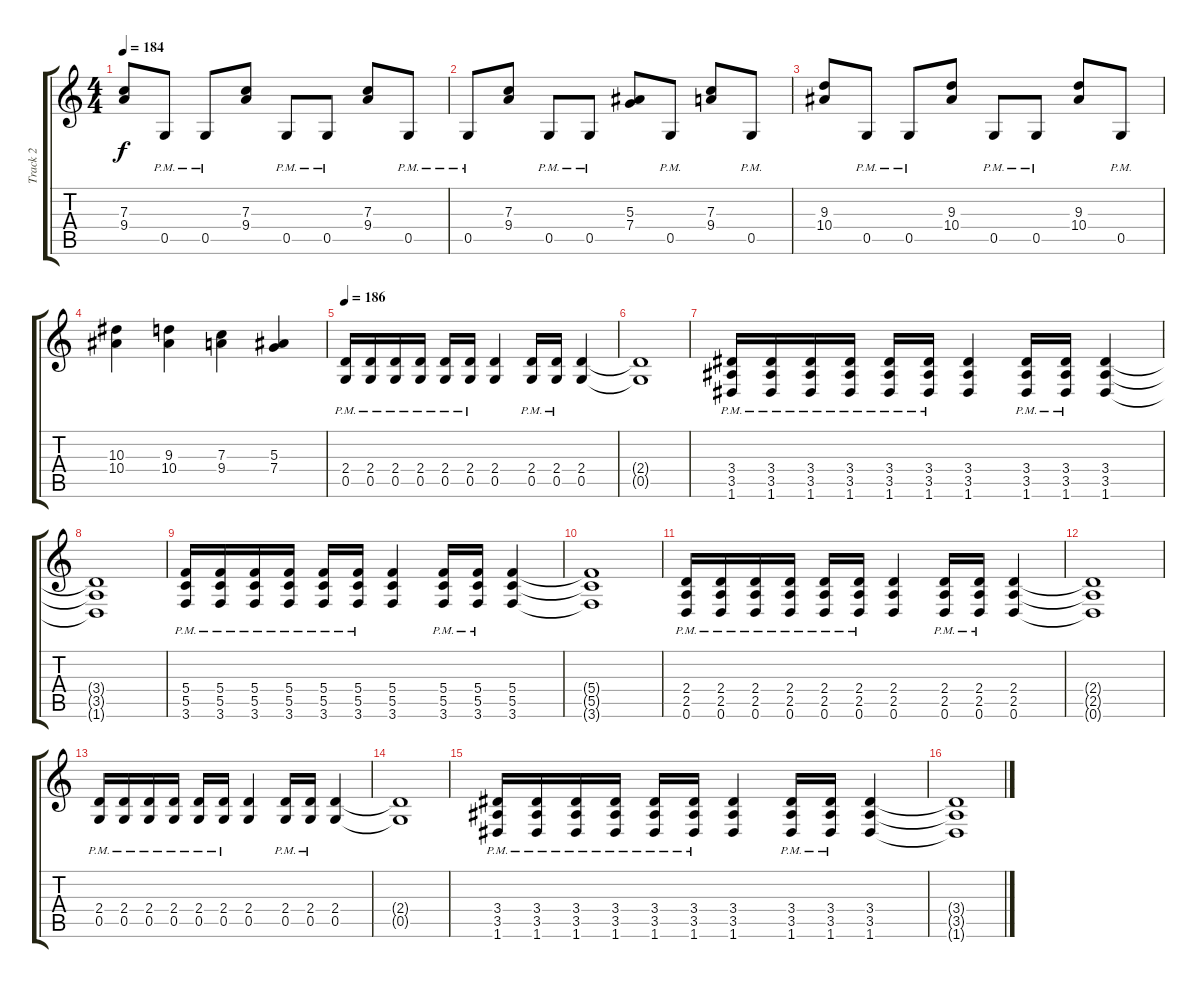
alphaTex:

\track ("Track 2" "Track 2") {instrument distortionguitar}
\staff {score tabs}
\tuning (D4 A3 F3 C3 G2 D2) {hide}
\ts (4 4)
\tempo 184
\clef g2
\ks c
(7.3 9.4).8{dy f} 0.5{pm}.8 0.5{pm}.8 (7.3 9.4).8 0.5{pm}.8 0.5{pm}.8 (7.3 9.4).8 0.5{pm}.8 |
0.5{pm}.8 (7.3 9.4).8 0.5{pm}.8 0.5{pm}.8 (5.3 7.4).8 0.5{pm}.8 (7.3 9.4).8 0.5{pm}.8 |
(9.3 10.4).8 0.5{pm}.8 0.5{pm}.8 (9.3 10.4).8 0.5{pm}.8 0.5{pm}.8 (9.3 10.4).8 0.5{pm}.8 |
(10.3 10.4).4 (9.3 10.4).4 (7.3 9.4).4 (5.3 7.4).4 |
\tempo 186
(2.4{pm} 0.5{pm}).16{volume 14} (2.4{pm} 0.5{pm}).16 (2.4{pm} 0.5{pm}).16 (2.4{pm} 0.5{pm}).16 (2.4{pm} 0.5{pm}).16 (2.4{pm} 0.5{pm}).16 (2.4 0.5).4 (2.4{pm} 0.5{pm}).16 (2.4{pm} 0.5{pm}).16 (2.4 0.5).4 |
(2.4{t} 0.5{t}).1 |
(3.4{pm} 3.5{pm} 1.6{pm}).16 (3.4{pm} 3.5{pm} 1.6{pm}).16 (3.4{pm} 3.5{pm} 1.6{pm}).16 (3.4{pm} 3.5{pm} 1.6{pm}).16 (3.4{pm} 3.5{pm} 1.6{pm}).16 (3.4{pm} 3.5{pm} 1.6{pm}).16 (3.4 3.5 1.6).4 (3.4{pm} 3.5{pm} 1.6{pm}).16 (3.4{pm} 3.5{pm} 1.6{pm}).16 (3.4 3.5 1.6).4 |
(3.4{t} 3.5{t} 1.6{t}).1 |
(5.4{pm} 5.5{pm} 3.6{pm}).16 (5.4{pm} 5.5{pm} 3.6{pm}).16 (5.4{pm} 5.5{pm} 3.6{pm}).16 (5.4{pm} 5.5{pm} 3.6{pm}).16 (5.4{pm} 5.5{pm} 3.6{pm}).16 (5.4{pm} 5.5{pm} 3.6{pm}).16 (5.4 5.5 3.6).4 (5.4{pm} 5.5{pm} 3.6{pm}).16 (5.4{pm} 5.5{pm} 3.6{pm}).16 (5.4 5.5 3.6).4 |
(5.4{t} 5.5{t} 3.6{t}).1 |
(2.4{pm} 2.5{pm} 0.6{pm}).16 (2.4{pm} 2.5{pm} 0.6{pm}).16 (2.4{pm} 2.5{pm} 0.6{pm}).16 (2.4{pm} 2.5{pm} 0.6{pm}).16 (2.4{pm} 2.5{pm} 0.6{pm}).16 (2.4{pm} 2.5{pm} 0.6{pm}).16 (2.4 2.5 0.6).4 (2.4{pm} 2.5{pm} 0.6{pm}).16 (2.4{pm} 2.5{pm} 0.6{pm}).16 (2.4 2.5 0.6).4 |
(2.4{t} 2.5{t} 0.6{t}).1 |
(2.4{pm} 0.5{pm}).16 (2.4{pm} 0.5{pm}).16 (2.4{pm} 0.5{pm}).16 (2.4{pm} 0.5{pm}).16 (2.4{pm} 0.5{pm}).16 (2.4{pm} 0.5{pm}).16 (2.4 0.5).4 (2.4{pm} 0.5{pm}).16 (2.4{pm} 0.5{pm}).16 (2.4 0.5).4 |
(2.4{t} 0.5{t}).1 |
(3.4{pm} 3.5{pm} 1.6{pm}).16 (3.4{pm} 3.5{pm} 1.6{pm}).16 (3.4{pm} 3.5{pm} 1.6{pm}).16 (3.4{pm} 3.5{pm} 1.6{pm}).16 (3.4{pm} 3.5{pm} 1.6{pm}).16 (3.4{pm} 3.5{pm} 1.6{pm}).16 (3.4 3.5 1.6).4 (3.4{pm} 3.5{pm} 1.6{pm}).16 (3.4{pm} 3.5{pm} 1.6{pm}).16 (3.4 3.5 1.6).4 |
(3.4{t} 3.5{t} 1.6{t}).1
